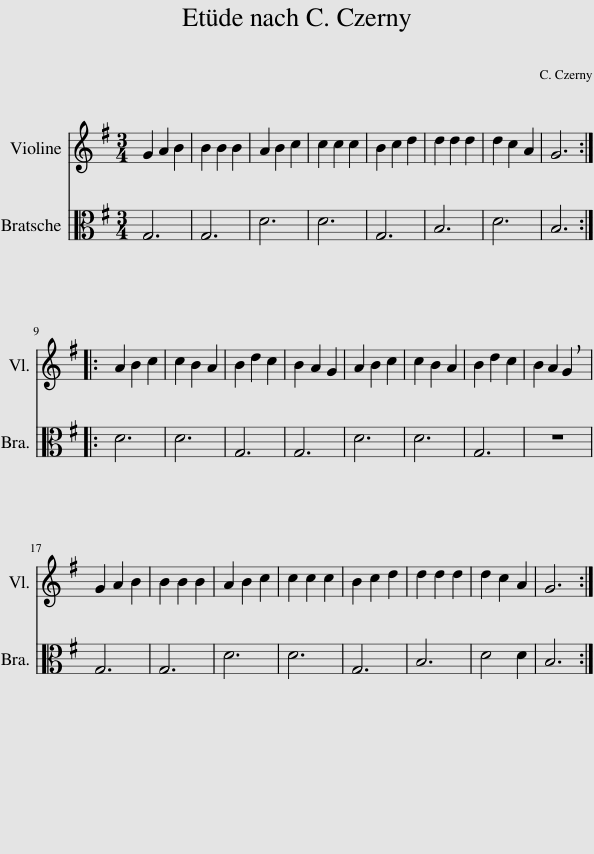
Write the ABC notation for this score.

X:1
%%score 1 2
L:1/8
M:3/4
I:linebreak $
K:G
V:1 treble
V:2 alto
V:1
 G2 A2 B2 | B2 B2 B2 | A2 B2 c2 | c2 c2 c2 | B2 c2 d2 | %5
 d2 d2 d2 | d2 c2 A2 | G6 ::$ A2 B2 c2 | c2 B2 A2 | %10
 B2 d2 c2 | B2 A2 G2 | A2 B2 c2 | c2 B2 A2 | B2 d2 c2 | %15
 B2 A2 !breath!G2 |$ G2 A2 B2 | B2 B2 B2 | A2 B2 c2 | c2 c2 c2 | %20
 B2 c2 d2 | d2 d2 d2 | d2 c2 A2 | G6 :| %24
V:2
 G,6 | G,6 | D6 | D6 | G,6 | %5
 B,6 | D6 | B,6 ::$ D6 | D6 | %10
 G,6 | G,6 | D6 | D6 | G,6 | %15
 z6 |$ G,6 | G,6 | D6 | D6 | %20
 G,6 | B,6 | D4 D2 | B,6 :| %24
